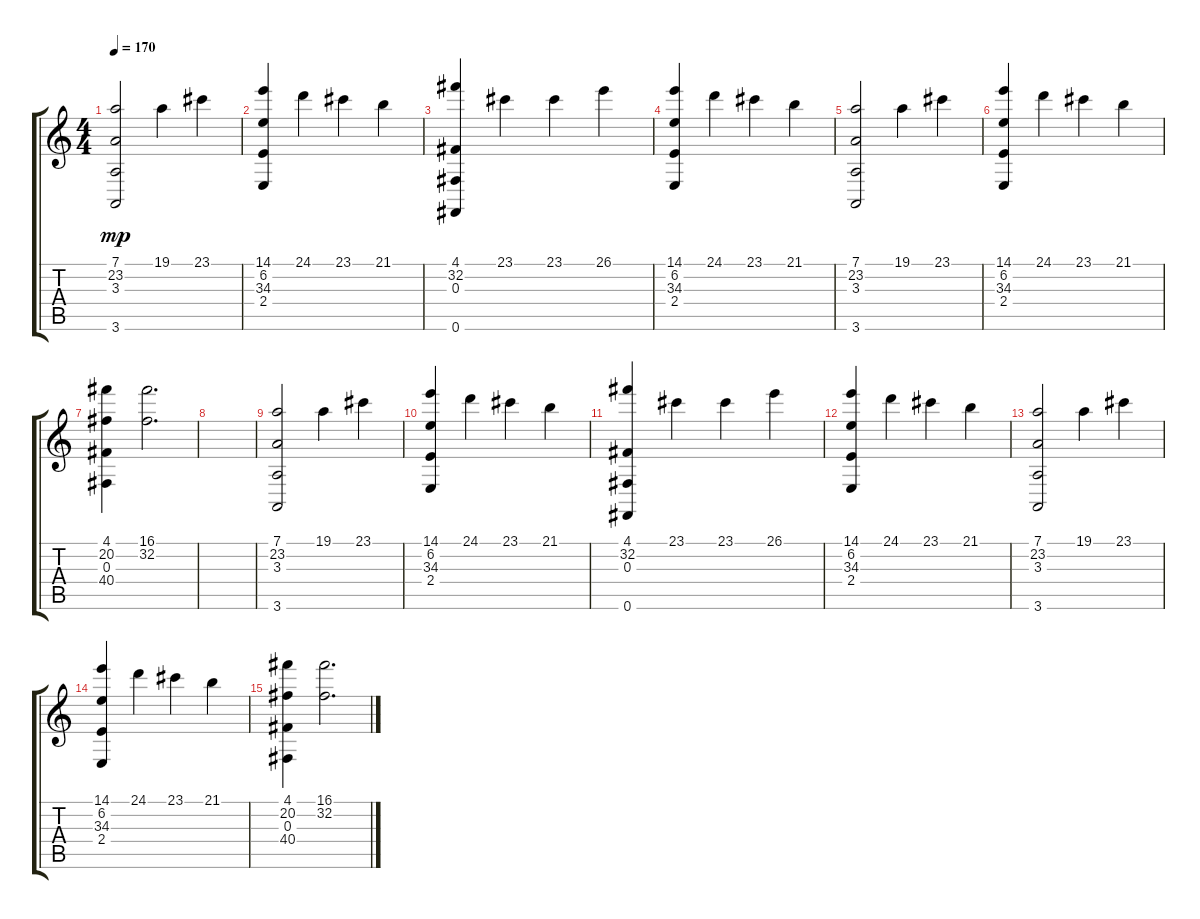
\track "" {instrument synthvoice}
\staff {score tabs}
\tuning (D4 Bb3 Gb3 D3 Bb2 Gb2) {hide}
\ts (4 4)
\tempo 170
\clef g2
\ks c
(7.1 23.2 3.3 3.6).2{dy mp} 19.1.4 23.1.4 |
(14.1 6.2 34.3 2.4).4 24.1.4 23.1.4 21.1.4 |
(4.1 32.2 0.3 0.6).4 23.1.4 23.1.4 26.1.4 |
(14.1 6.2 34.3 2.4).4 24.1.4 23.1.4 21.1.4 |
(7.1 23.2 3.3 3.6).2 19.1.4 23.1.4 |
(14.1 6.2 34.3 2.4).4 24.1.4 23.1.4 21.1.4 |
(4.1 20.2 0.3 40.4).4 (16.1 32.2).2{d} |
|
(7.1 23.2 3.3 3.6).2 19.1.4 23.1.4 |
(14.1 6.2 34.3 2.4).4 24.1.4 23.1.4 21.1.4 |
(4.1 32.2 0.3 0.6).4 23.1.4 23.1.4 26.1.4 |
(14.1 6.2 34.3 2.4).4 24.1.4 23.1.4 21.1.4 |
(7.1 23.2 3.3 3.6).2 19.1.4 23.1.4 |
(14.1 6.2 34.3 2.4).4 24.1.4 23.1.4 21.1.4 |
(4.1 20.2 0.3 40.4).4 (16.1 32.2).2{d}
